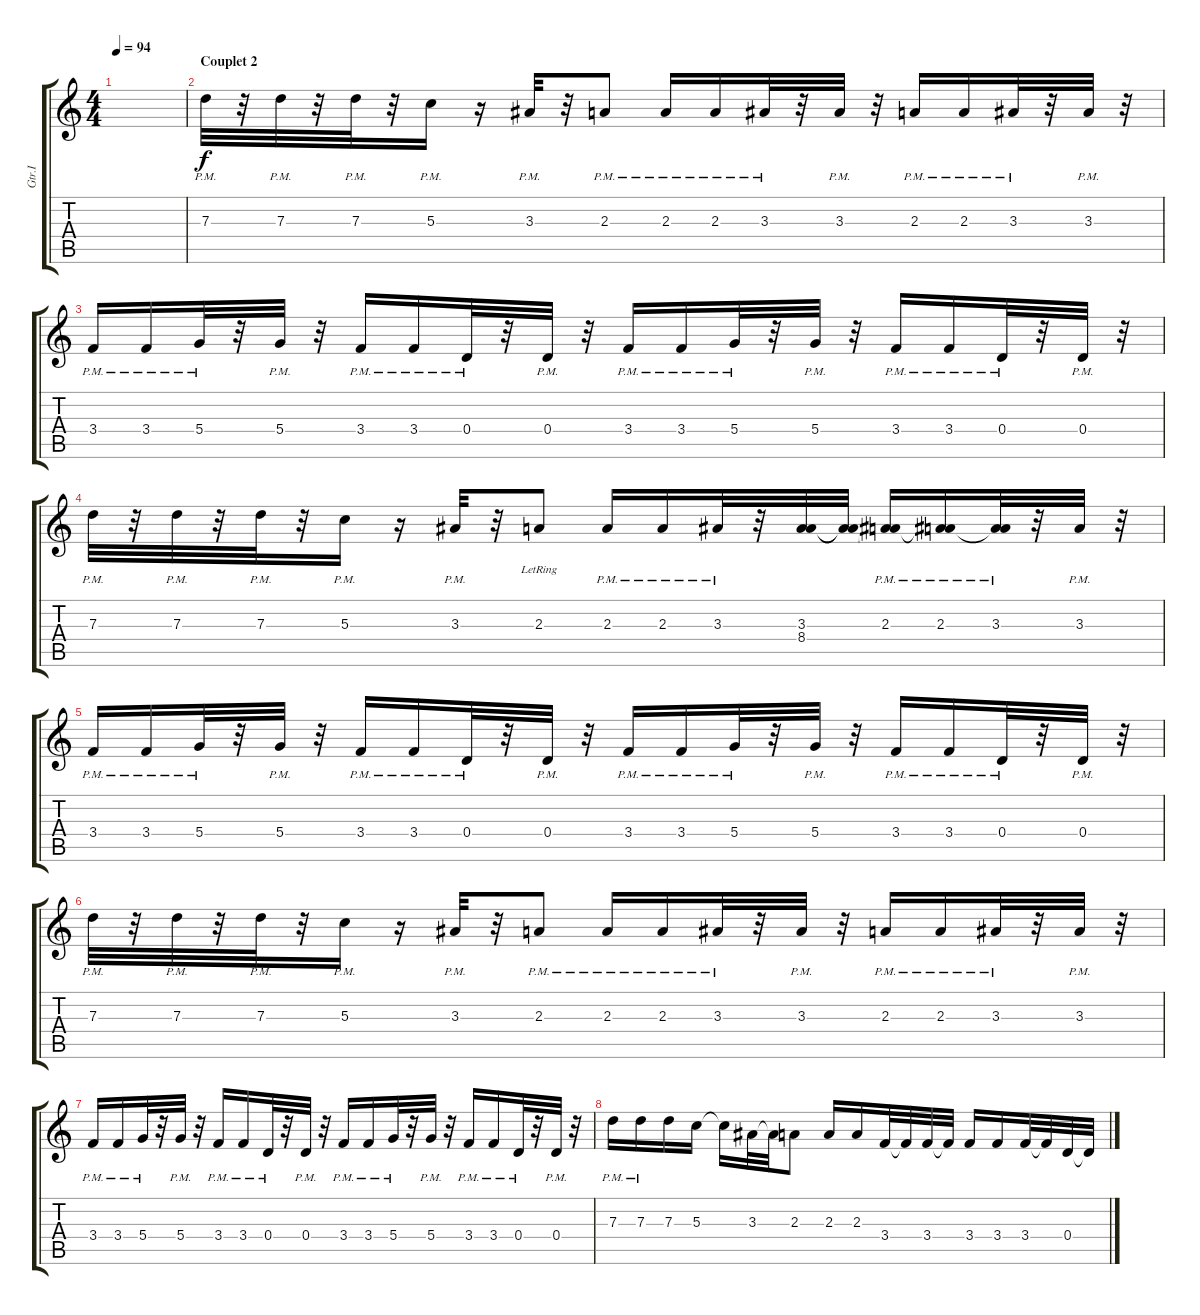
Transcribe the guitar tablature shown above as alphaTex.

\track ("Gtr.I" "Gtr.I") {instrument distortionguitar}
\staff {score tabs}
\tuning (E4 B3 G3 D3 A2 E2) {hide}
\ts (4 4)
\tempo 94
\clef g2
\ks c
|
\section ("" "Couplet 2")
7.3{pm}.32 r.32 7.3{pm}.32 r.32 7.3{pm}.32 r.32 5.3{pm}.16 r.16 3.3{pm}.32 r.32 2.3{pm}.8 2.3{pm}.16 2.3{pm}.16 3.3{pm}.32 r.32 3.3{pm}.32 r.32 2.3{pm}.16 2.3{pm}.16 3.3{pm}.32 r.32 3.3{pm}.32 r.32 |
3.4{pm}.16 3.4{pm}.16 5.4{pm}.32 r.32 5.4{pm}.32 r.32 3.4{pm}.16 3.4{pm}.16 0.4{pm}.32 r.32 0.4{pm}.32 r.32 3.4{pm}.16 3.4{pm}.16 5.4{pm}.32 r.32 5.4{pm}.32 r.32 3.4{pm}.16 3.4{pm}.16 0.4{pm}.32 r.32 0.4{pm}.32 r.32 |
7.3{pm}.32 r.32 7.3{pm}.32 r.32 7.3{pm}.32 r.32 5.3{pm}.16 r.16 3.3{pm}.32 r.32 2.3{lr}.8 2.3{pm}.16 2.3{pm}.16 3.3{pm}.32 r.32 (3.3 8.4).32 (3.3{t} 8.4{t}).32 (2.3{pm} 8.4{t}).16 (2.3{pm} 8.4{t}).16 (3.3{pm} 8.4{t}).32 r.32 3.3{pm}.32 r.32 |
3.4{pm}.16 3.4{pm}.16 5.4{pm}.32 r.32 5.4{pm}.32 r.32 3.4{pm}.16 3.4{pm}.16 0.4{pm}.32 r.32 0.4{pm}.32 r.32 3.4{pm}.16 3.4{pm}.16 5.4{pm}.32 r.32 5.4{pm}.32 r.32 3.4{pm}.16 3.4{pm}.16 0.4{pm}.32 r.32 0.4{pm}.32 r.32 |
7.3{pm}.32 r.32 7.3{pm}.32 r.32 7.3{pm}.32 r.32 5.3{pm}.16 r.16 3.3{pm}.32 r.32 2.3{pm}.8 2.3{pm}.16 2.3{pm}.16 3.3{pm}.32 r.32 3.3{pm}.32 r.32 2.3{pm}.16 2.3{pm}.16 3.3{pm}.32 r.32 3.3{pm}.32 r.32 |
3.4{pm}.16 3.4{pm}.16 5.4{pm}.32 r.32 5.4{pm}.32 r.32 3.4{pm}.16 3.4{pm}.16 0.4{pm}.32 r.32 0.4{pm}.32 r.32 3.4{pm}.16 3.4{pm}.16 5.4{pm}.32 r.32 5.4{pm}.32 r.32 3.4{pm}.16 3.4{pm}.16 0.4{pm}.32 r.32 0.4{pm}.32 r.32 |
7.3{pm}.16 7.3{pm}.16 7.3.16 5.3.16 5.3{t}.16 3.3.32 3.3{t}.32 2.3.8 2.3.16 2.3.16 3.4.32 3.4{t}.32 3.4.32 3.4{t}.32 3.4.16 3.4.16 3.4.32 3.4{t}.32 0.4.32 0.4{t}.32
